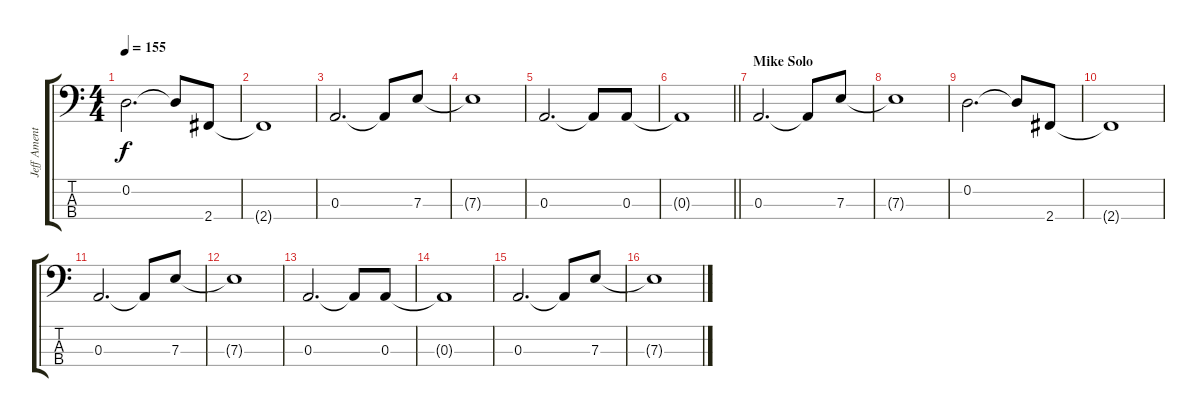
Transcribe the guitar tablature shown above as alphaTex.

\track ("Jeff Ament" "Jeff Ament") {instrument electricbassfinger}
\staff {score tabs}
\tuning (G2 D2 A1 E1) {hide}
\ts (4 4)
\tempo 155
\clef f4
\ks c
0.2.2{d dy f} 0.2{t}.8 2.4.8 |
2.4{t}.1 |
0.3.2{d} 0.3{t}.8 7.3.8 |
7.3{t}.1 |
0.3.2{d} 0.3{t}.8 0.3.8 |
\barLineRight lightlight
0.3{t}.1 |
\section ("" "Mike Solo")
0.3.2{d volume 16} 0.3{t}.8 7.3.8 |
7.3{t}.1 |
0.2.2{d} 0.2{t}.8 2.4.8 |
2.4{t}.1 |
0.3.2{d} 0.3{t}.8 7.3.8 |
7.3{t}.1 |
0.3.2{d} 0.3{t}.8 0.3.8 |
0.3{t}.1 |
0.3.2{d volume 16} 0.3{t}.8 7.3.8 |
7.3{t}.1
